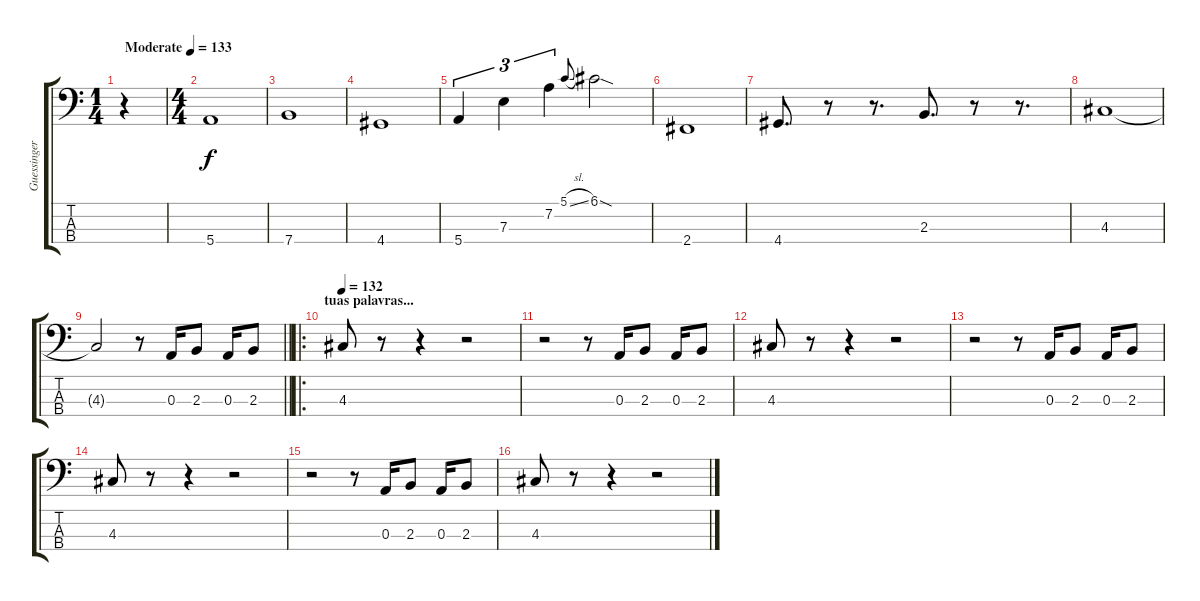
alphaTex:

\track ("Guessinger" "Guessinger") {instrument electricbassfinger}
\staff {score tabs}
\tuning (G2 D2 A1 E1) {hide}
\ts (1 4)
\tempo (133 "Moderate")
\clef f4
\ks c
r.4{dy f instrument electricbassfinger} |
\ts (4 4)
5.4.1 |
7.4.1 |
4.4.1 |
5.4.4{tu (3 2)} 7.3.4{tu (3 2)} 7.2.4{tu (3 2)} 5.1{sl}.8{gr onbeat} 6.1{sod}.2 |
2.4.1 |
4.4.8{d} r.8 r.8{d} 2.3.8{d} r.8 r.8{d} |
4.3.1 |
\barLineRight lightlight
4.3{t}.2 r.8 0.3.16 2.3.8 0.3.16 2.3.8 |
\ro
\section ("" "tuas palavras...")
\tempo 132
4.3.8 r.8 r.4 r.2 |
r.2 r.8 0.3.16 2.3.8 0.3.16 2.3.8 |
4.3.8 r.8 r.4 r.2 |
r.2 r.8 0.3.16 2.3.8 0.3.16 2.3.8 |
4.3.8 r.8 r.4 r.2 |
r.2 r.8 0.3.16 2.3.8 0.3.16 2.3.8 |
4.3.8 r.8 r.4 r.2
